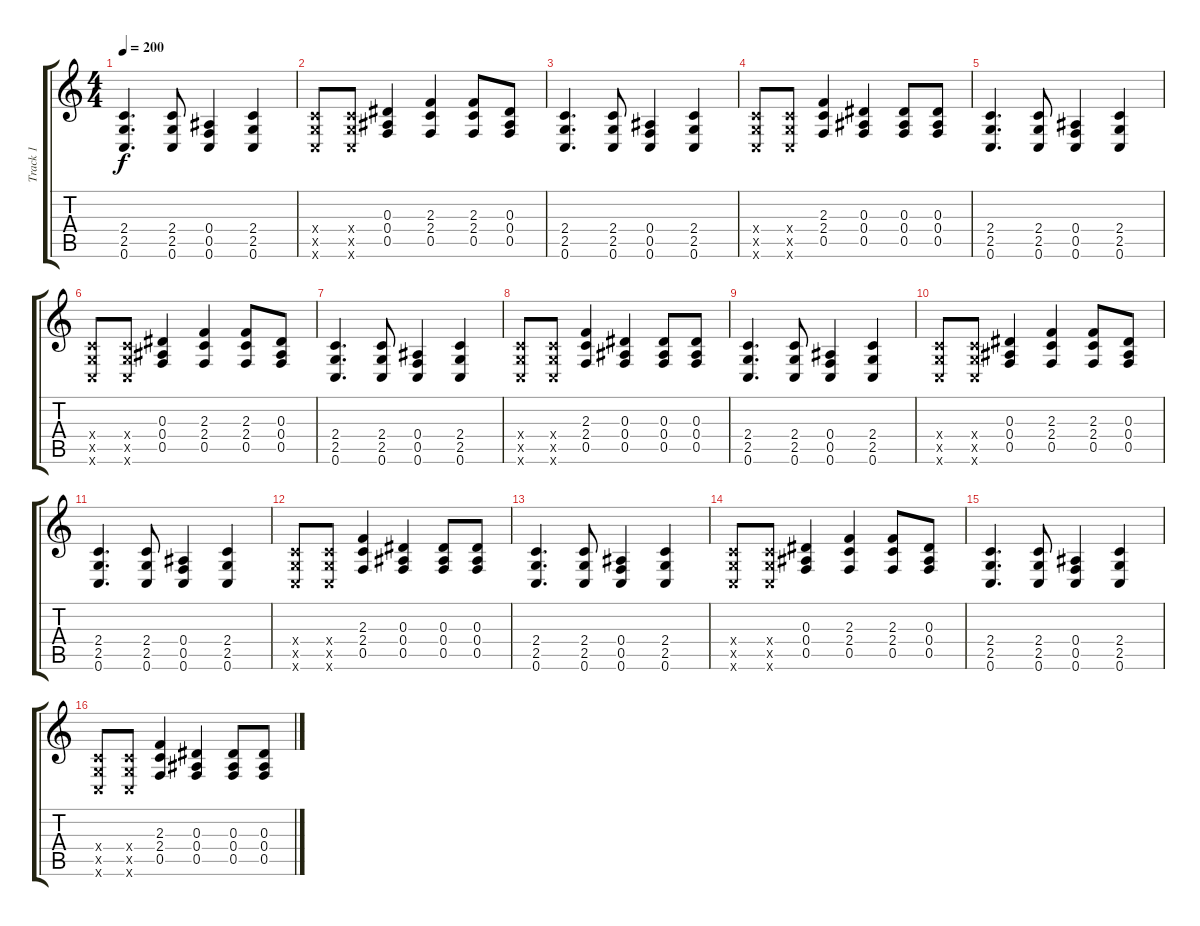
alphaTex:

\track ("Track 1" "Track 1") {instrument acousticguitarnylon}
\staff {score tabs}
\tuning (C4 G3 Eb3 Bb2 F2 C2) {hide}
\ts (4 4)
\tempo 200
\clef g2
\ks c
(2.4 2.5 0.6).4{d dy f instrument acousticguitarnylon} (2.4 2.5 0.6).8 (0.4 0.5 0.6).4 (2.4 2.5 0.6).4 |
(2.4{x} 2.5{x} 0.6{x}).8 (2.4{x} 2.5{x} 0.6{x}).8 (0.3 0.4 0.5).4 (2.3 2.4 0.5).4 (2.3 2.4 0.5).8 (0.3 0.4 0.5).8 |
(2.4 2.5 0.6).4{d} (2.4 2.5 0.6).8 (0.4 0.5 0.6).4 (2.4 2.5 0.6).4 |
(2.4{x} 2.5{x} 0.6{x}).8 (2.4{x} 2.5{x} 0.6{x}).8 (2.3 2.4 0.5).4 (0.3 0.4 0.5).4 (0.3 0.4 0.5).8 (0.3 0.4 0.5).8 |
(2.4 2.5 0.6).4{d} (2.4 2.5 0.6).8 (0.4 0.5 0.6).4 (2.4 2.5 0.6).4 |
(2.4{x} 2.5{x} 0.6{x}).8 (2.4{x} 2.5{x} 0.6{x}).8 (0.3 0.4 0.5).4 (2.3 2.4 0.5).4 (2.3 2.4 0.5).8 (0.3 0.4 0.5).8 |
(2.4 2.5 0.6).4{d} (2.4 2.5 0.6).8 (0.4 0.5 0.6).4 (2.4 2.5 0.6).4 |
(2.4{x} 2.5{x} 0.6{x}).8 (2.4{x} 2.5{x} 0.6{x}).8 (2.3 2.4 0.5).4 (0.3 0.4 0.5).4 (0.3 0.4 0.5).8 (0.3 0.4 0.5).8 |
(2.4 2.5 0.6).4{d} (2.4 2.5 0.6).8 (0.4 0.5 0.6).4 (2.4 2.5 0.6).4 |
(2.4{x} 2.5{x} 0.6{x}).8 (2.4{x} 2.5{x} 0.6{x}).8 (0.3 0.4 0.5).4 (2.3 2.4 0.5).4 (2.3 2.4 0.5).8 (0.3 0.4 0.5).8 |
(2.4 2.5 0.6).4{d} (2.4 2.5 0.6).8 (0.4 0.5 0.6).4 (2.4 2.5 0.6).4 |
(2.4{x} 2.5{x} 0.6{x}).8 (2.4{x} 2.5{x} 0.6{x}).8 (2.3 2.4 0.5).4 (0.3 0.4 0.5).4 (0.3 0.4 0.5).8 (0.3 0.4 0.5).8 |
(2.4 2.5 0.6).4{d} (2.4 2.5 0.6).8 (0.4 0.5 0.6).4 (2.4 2.5 0.6).4 |
(2.4{x} 2.5{x} 0.6{x}).8 (2.4{x} 2.5{x} 0.6{x}).8 (0.3 0.4 0.5).4 (2.3 2.4 0.5).4 (2.3 2.4 0.5).8 (0.3 0.4 0.5).8 |
(2.4 2.5 0.6).4{d} (2.4 2.5 0.6).8 (0.4 0.5 0.6).4 (2.4 2.5 0.6).4 |
(2.4{x} 2.5{x} 0.6{x}).8 (2.4{x} 2.5{x} 0.6{x}).8 (2.3 2.4 0.5).4 (0.3 0.4 0.5).4 (0.3 0.4 0.5).8 (0.3 0.4 0.5).8
